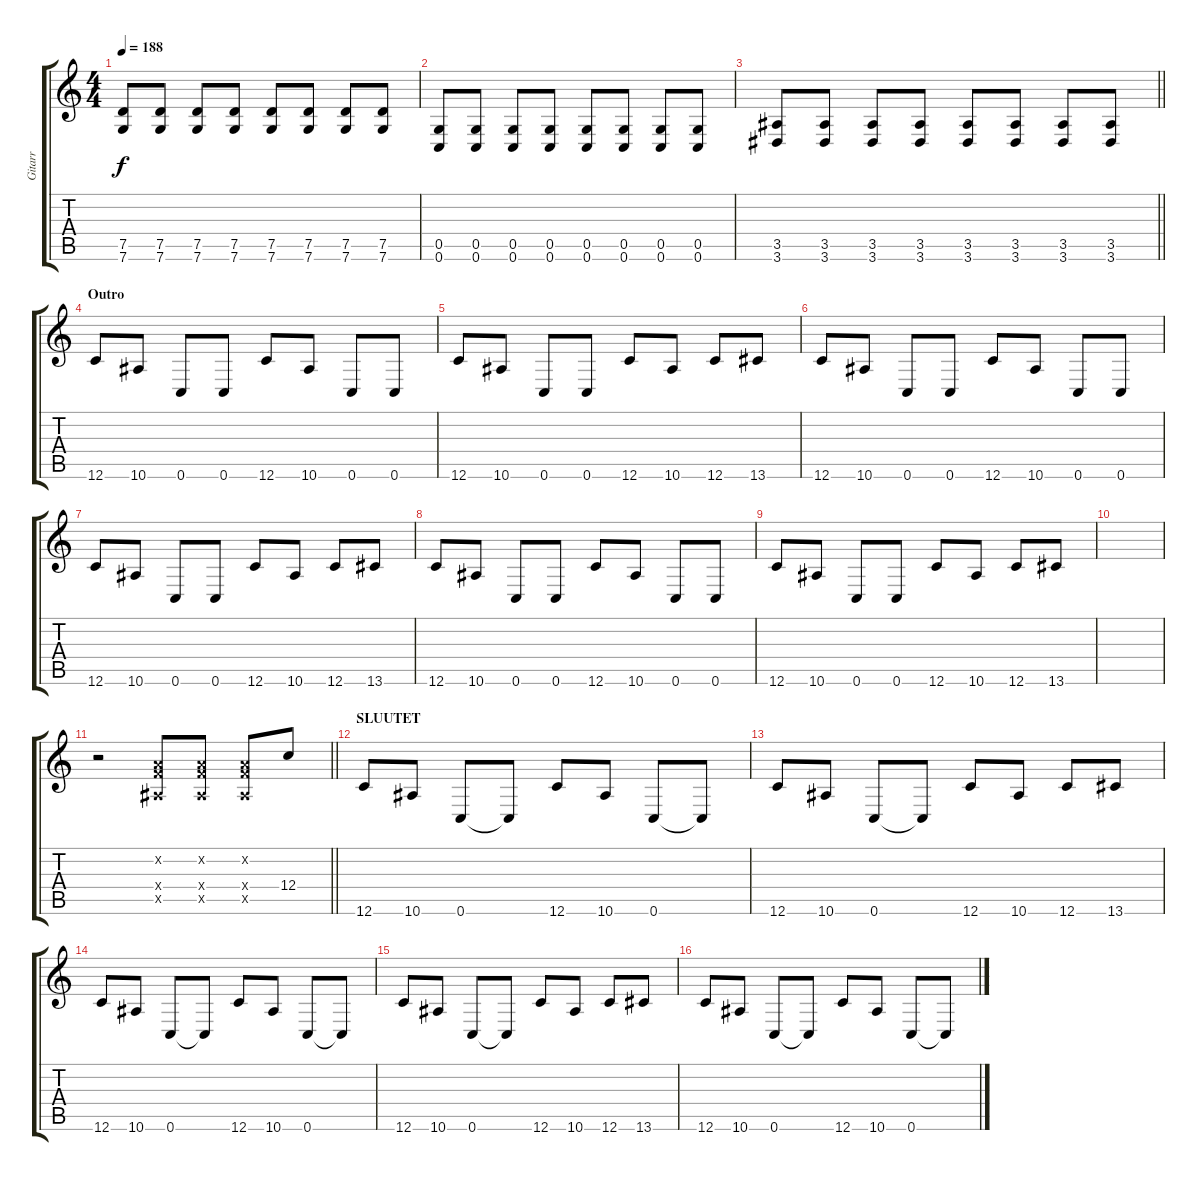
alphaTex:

\track ("Gitarr" "Gitarr") {instrument distortionguitar}
\staff {score tabs}
\tuning (D4 A3 F3 C3 G2 C2) {hide}
\ts (4 4)
\tempo 188
\clef g2
\ks c
(7.5 7.6).8{dy f} (7.5 7.6).8 (7.5 7.6).8 (7.5 7.6).8 (7.5 7.6).8 (7.5 7.6).8 (7.5 7.6).8 (7.5 7.6).8 |
(0.5 0.6).8 (0.5 0.6).8 (0.5 0.6).8 (0.5 0.6).8 (0.5 0.6).8 (0.5 0.6).8 (0.5 0.6).8 (0.5 0.6).8 |
\barLineRight lightlight
(3.5 3.6).8 (3.5 3.6).8 (3.5 3.6).8 (3.5 3.6).8 (3.5 3.6).8 (3.5 3.6).8 (3.5 3.6).8 (3.5 3.6).8 |
\section ("" "Outro")
12.6.8 10.6.8 0.6.8 0.6.8 12.6.8 10.6.8 0.6.8 0.6.8 |
12.6.8 10.6.8 0.6.8 0.6.8 12.6.8 10.6.8 12.6.8 13.6.8 |
12.6.8 10.6.8 0.6.8 0.6.8 12.6.8 10.6.8 0.6.8 0.6.8 |
12.6.8 10.6.8 0.6.8 0.6.8 12.6.8 10.6.8 12.6.8 13.6.8 |
12.6.8 10.6.8 0.6.8 0.6.8 12.6.8 10.6.8 0.6.8 0.6.8 |
12.6.8 10.6.8 0.6.8 0.6.8 12.6.8 10.6.8 12.6.8 13.6.8 |
|
\barLineRight lightlight
r.2 (0.2{x} 5.4{x} 3.5{x}).8 (0.2{x} 5.4{x} 3.5{x}).8 (0.2{x} 5.4{x} 3.5{x}).8 12.4.8 |
\section ("" "SLUUTET")
12.6.8 10.6.8 0.6.8 0.6{t}.8 12.6.8 10.6.8 0.6.8 0.6{t}.8 |
12.6.8 10.6.8 0.6.8 0.6{t}.8 12.6.8 10.6.8 12.6.8 13.6.8 |
12.6.8 10.6.8 0.6.8 0.6{t}.8 12.6.8 10.6.8 0.6.8 0.6{t}.8 |
12.6.8 10.6.8 0.6.8 0.6{t}.8 12.6.8 10.6.8 12.6.8 13.6.8 |
12.6.8 10.6.8 0.6.8 0.6{t}.8 12.6.8 10.6.8 0.6.8 0.6{t}.8
